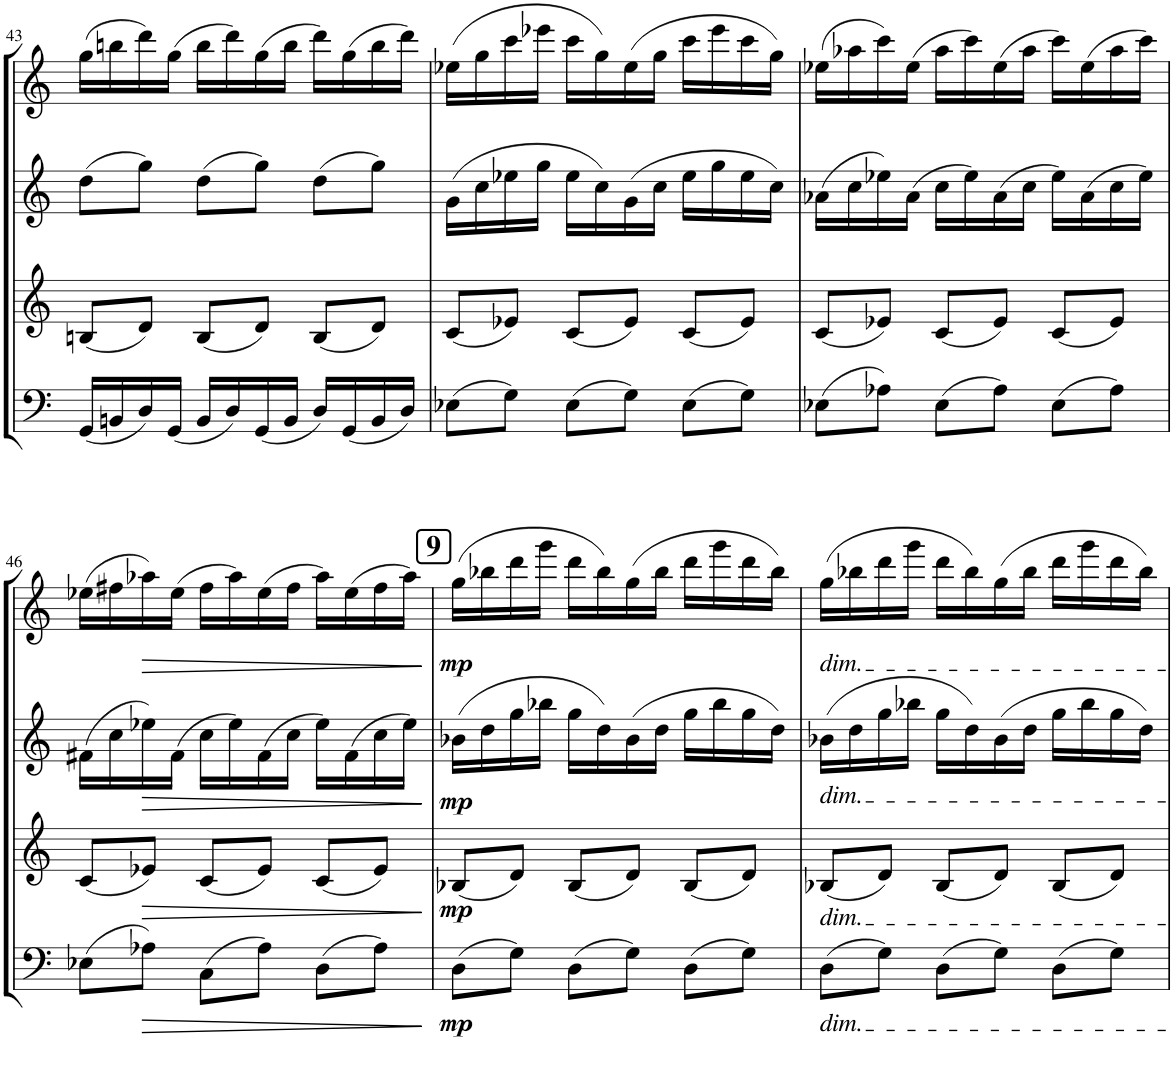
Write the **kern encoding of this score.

**kern	**dynam	**kern	**dynam	**kern	**dynam	**kern	**dynam
*part4	*part4	*part3	*part3	*part2	*part2	*part1	*part1
*staff4	*staff4	*staff3	*staff3	*staff2	*staff2	*staff1	*staff1
*I"Bassoon	*	*I"Bb Clarinet	*	*I"Oboe	*	*I"Flute	*
*I'Bsn	*	*I'Cl	*	*I'Ob	*	*I'Fl	*
!!LO:PB:g=z
*clefF4	*	*clefG2	*	*clefG2	*	*clefG2	*
*	*	*ITrd1c2	*	*	*	*	*
*k[]	*	*k[]	*	*k[]	*	*k[]	*
*M3/4	*	*M3/4	*	*M3/4	*	*M3/4	*
=43	=43	=43	=43	=43	=43	=43	=43
(16GG/LL	.	(8Bn/L	.	(8dd\L	.	(16gg\LL	.
16BBn/	.	.	.	.	.	16bbn\	.
16D/)	.	8d/J)	.	8gg\J)	.	16ddd\)	.
(16GG/JJ	.	.	.	.	.	(16gg\JJ	.
16BB/LL	.	(8B/L	.	(8dd\L	.	16bb\LL	.
16D/)	.	.	.	.	.	16ddd\)	.
(16GG/	.	8d/J)	.	8gg\J)	.	(16gg\	.
16BB/JJ	.	.	.	.	.	16bb\JJ	.
16D/LL)	.	(8B/L	.	(8dd\L	.	16ddd\LL)	.
(16GG/	.	.	.	.	.	(16gg\	.
16BB/	.	8d/J)	.	8gg\J)	.	16bb\	.
16D/JJ)	.	.	.	.	.	16ddd\JJ)	.
=44	=44	=44	=44	=44	=44	=44	=44
(8E-X\L	.	(8c/L	.	(16g\LL	.	(16ee-X\LL	.
.	.	.	.	16cc\	.	16gg\	.
8G\J)	.	8e-X/J)	.	16ee-X\	.	16ccc\	.
.	.	.	.	16gg\JJ	.	16eee-X\JJ	.
(8E-\L	.	(8c/L	.	16ee-\LL	.	16ccc\LL	.
.	.	.	.	16cc\)	.	16gg\)	.
8G\J)	.	8e-/J)	.	(16g\	.	(16ee-\	.
.	.	.	.	16cc\JJ	.	16gg\JJ	.
(8E-\L	.	(8c/L	.	16ee-\LL	.	16ccc\LL	.
.	.	.	.	16gg\	.	16eee-\	.
8G\J)	.	8e-/J)	.	16ee-\	.	16ccc\	.
.	.	.	.	16cc\JJ)	.	16gg\JJ)	.
=45	=45	=45	=45	=45	=45	=45	=45
(8E-X\L	.	(8c/L	.	(16a-X\LL	.	(16ee-X\LL	.
.	.	.	.	16cc\	.	16aa-X\	.
8A-X\J)	.	8e-X/J)	.	16ee-X\)	.	16ccc\)	.
.	.	.	.	(16a-\JJ	.	(16ee-\JJ	.
(8E-\L	.	(8c/L	.	16cc\LL	.	16aa-\LL	.
.	.	.	.	16ee-\)	.	16ccc\)	.
8A-\J)	.	8e-/J)	.	(16a-\	.	(16ee-\	.
.	.	.	.	16cc\JJ	.	16aa-\JJ	.
(8E-\L	.	(8c/L	.	16ee-\LL)	.	16ccc\LL)	.
.	.	.	.	(16a-\	.	(16ee-\	.
8A-\J)	.	8e-/J)	.	16cc\	.	16aa-\	.
.	.	.	.	16ee-\JJ)	.	16ccc\JJ)	.
!!LO:LB:g=z
=46	=46	=46	=46	=46	=46	=46	=46
(8E-X\L	.	(8c/L	.	(16f#X\LL	.	(16ee-X\LL	.
.	.	.	.	16cc\	.	16ff#X\	.
!	!LO:HP:b	!	!LO:HP:b	!	!LO:HP:b	!	!LO:HP:b
8A-X\J)	>	8e-X/J)	>	16ee-X\)	>	16aa-X\)	>
.	.	.	.	(16f#\JJ	.	(16ee-\JJ	.
(8C\L	.	(8c/L	.	16cc\LL	.	16ff#\LL	.
.	.	.	.	16ee-\)	.	16aa-\)	.
8A-\J)	.	8e-/J)	.	(16f#\	.	(16ee-\	.
.	.	.	.	16cc\JJ	.	16ff#\JJ	.
(8D\L	.	(8c/L	.	16ee-\LL)	.	16aa-\LL)	.
.	.	.	.	(16f#\	.	(16ee-\	.
8A-\J)	.	8e-/J)	.	16cc\	.	16ff#\	.
.	.	.	.	16ee-\JJ)	.	16aa-\JJ)	.
.	]	.	]	.	]	.	]
!!LO:REH:place=s1:a:B:cj:fs=14:t=9
=47	=47	=47	=47	=47	=47	=47	=47
!	!LO:DY:b	!	!LO:DY:b	!	!LO:DY:b	!	!LO:DY:b
(8D\L	mp	(8B-X/L	mp	(16b-X\LL	mp	(16gg\LL	mp
.	.	.	.	16dd\	.	16bb-X\	.
8G\J)	.	8d/J)	.	16gg\	.	16ddd\	.
.	.	.	.	16bb-X\JJ	.	16ggg\JJ	.
(8D\L	.	(8B-/L	.	16gg\LL	.	16ddd\LL	.
.	.	.	.	16dd\)	.	16bb-\)	.
8G\J)	.	8d/J)	.	(16b-\	.	(16gg\	.
.	.	.	.	16dd\JJ	.	16bb-\JJ	.
(8D\L	.	(8B-/L	.	16gg\LL	.	16ddd\LL	.
.	.	.	.	16bb-\	.	16ggg\	.
8G\J)	.	8d/J)	.	16gg\	.	16ddd\	.
.	.	.	.	16dd\JJ)	.	16bb-\JJ)	.
=48	=48	=48	=48	=48	=48	=48	=48
!	!	!	!	!	!	!LO:TX:b:i:t=dim.	!
!	!	!	!	!LO:TX:b:i:t=dim.	!	!	!
!	!	!LO:TX:b:i:t=dim.	!	!	!	!	!
!LO:TX:b:i:t=dim.	!	!	!	!	!	!	!
(8D\L	.	(8B-X/L	.	(16b-X\LL	.	(16gg\LL	.
.	.	.	.	16dd\	.	16bb-X\	.
8G\J)	.	8d/J)	.	16gg\	.	16ddd\	.
.	.	.	.	16bb-X\JJ	.	16ggg\JJ	.
(8D\L	.	(8B-/L	.	16gg\LL	.	16ddd\LL	.
.	.	.	.	16dd\)	.	16bb-\)	.
8G\J)	.	8d/J)	.	(16b-\	.	(16gg\	.
.	.	.	.	16dd\JJ	.	16bb-\JJ	.
(8D\L	.	(8B-/L	.	16gg\LL	.	16ddd\LL	.
.	.	.	.	16bb-\	.	16ggg\	.
8G\J)	.	8d/J)	.	16gg\	.	16ddd\	.
.	.	.	.	16dd\JJ)	.	16bb-\JJ)	.
=	=	=	=	=	=	=	=
*-	*-	*-	*-	*-	*-	*-	*-
